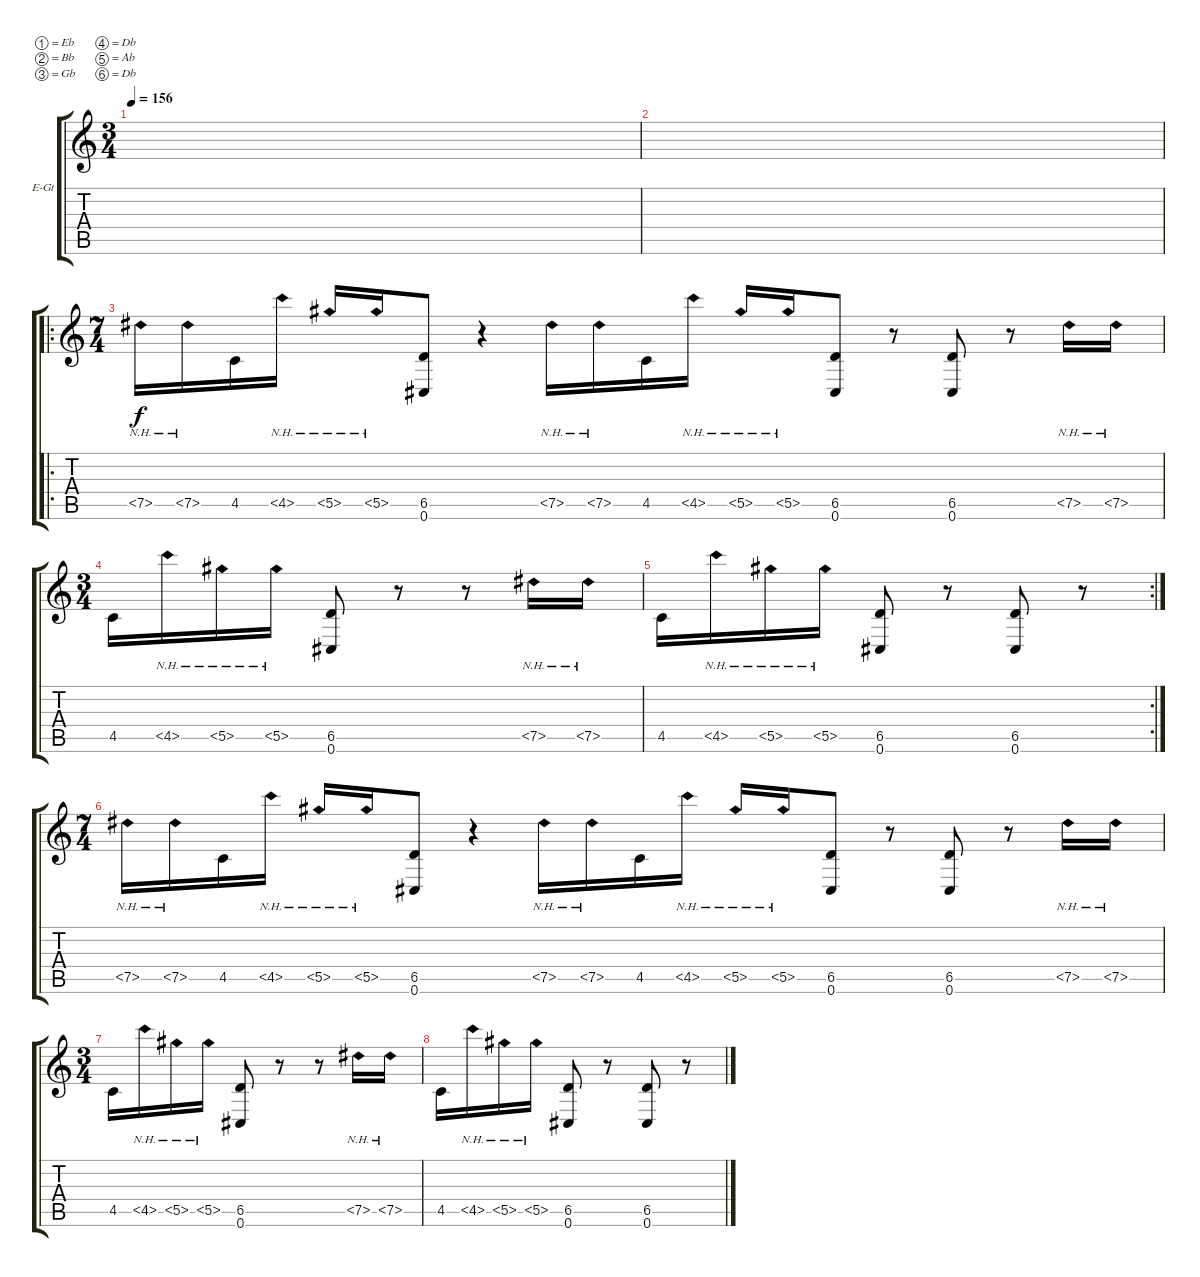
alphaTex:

\defaultSystemsLayout 4
\bracketExtendMode groupsimilarinstruments
\firstSystemTrackNameOrientation horizontal
\otherSystemsTrackNameOrientation horizontal
\track ("Martin Carbonneau" "E-Gt") {instrument distortionguitar}
\staff {score tabs}
\tuning (Eb4 Bb3 Gb3 Db3 Ab2 Db2)
\ts (3 4)
\tempo 156
\clef g2
\ks c
|
|
\ro
\ts (7 4)
7.5{nh}.16 7.5{nh}.16 4.5.16 4.5{nh}.16 5.5{nh}.16 5.5{nh}.16 (0.6 6.5).8 r.4 7.5{nh}.16 7.5{nh}.16 4.5.16 4.5{nh}.16 5.5{nh}.16 5.5{nh}.16 (0.6 6.5).8 r.8 (0.6 6.5).8 r.8 7.5{nh}.16 7.5{nh}.16 |
\ts (3 4)
4.5.16 4.5{nh}.16 5.5{nh}.16 5.5{nh}.16 (0.6 6.5).8 r.8 r.8 7.5{nh}.16 7.5{nh}.16 |
\rc 2
4.5.16 4.5{nh}.16 5.5{nh}.16 5.5{nh}.16 (0.6 6.5).8 r.8 (0.6 6.5).8 r.8 |
\ts (7 4)
7.5{nh}.16 7.5{nh}.16 4.5.16 4.5{nh}.16 5.5{nh}.16 5.5{nh}.16 (0.6 6.5).8 r.4 7.5{nh}.16 7.5{nh}.16 4.5.16 4.5{nh}.16 5.5{nh}.16 5.5{nh}.16 (0.6 6.5).8 r.8 (0.6 6.5).8 r.8 7.5{nh}.16 7.5{nh}.16 |
\ts (3 4)
4.5.16 4.5{nh}.16 5.5{nh}.16 5.5{nh}.16 (0.6 6.5).8 r.8 r.8 7.5{nh}.16 7.5{nh}.16 |
4.5.16 4.5{nh}.16 5.5{nh}.16 5.5{nh}.16 (0.6 6.5).8 r.8 (0.6 6.5).8 r.8
